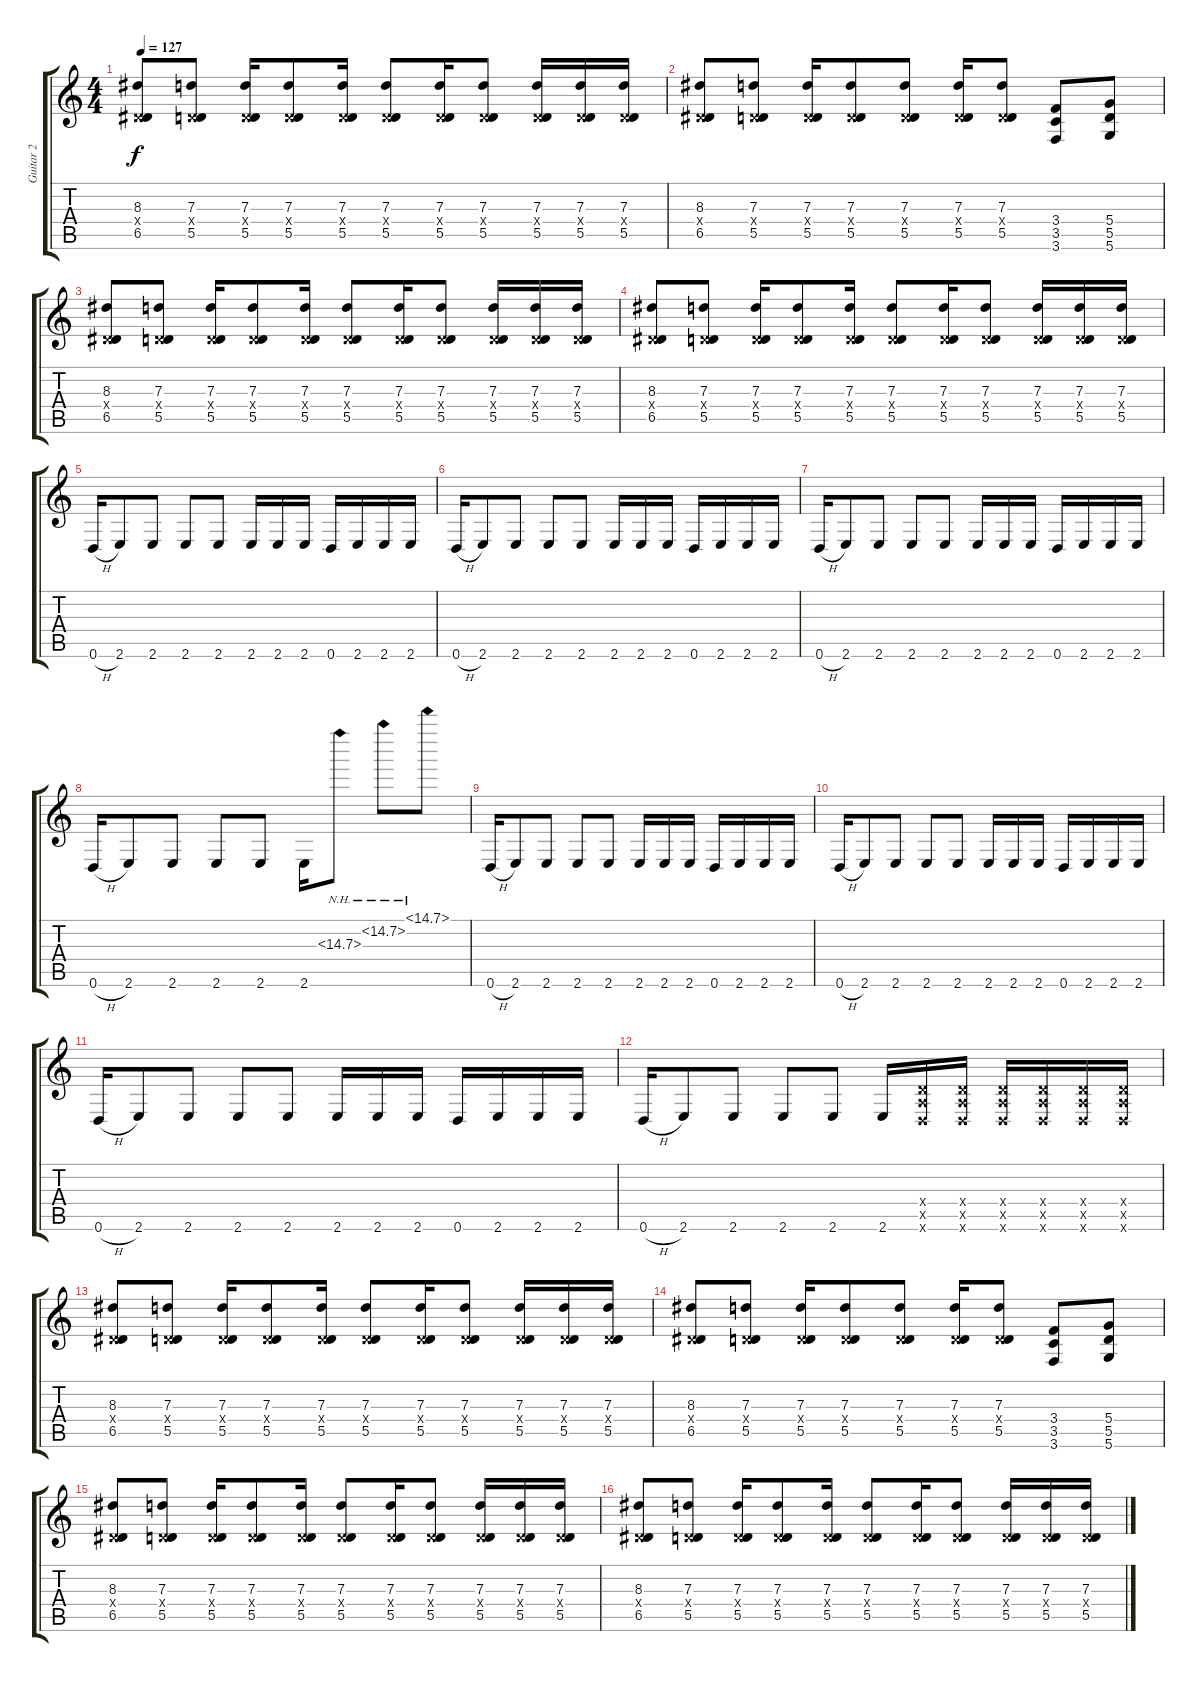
\track ("Guitar 2" "Guitar 2") {instrument overdrivenguitar}
\staff {score tabs}
\tuning (E4 B3 G3 D3 A2 D2) {hide}
\ts (4 4)
\tempo 127
\clef g2
\ks c
(8.3 0.4{x} 6.5).8{dy f} (7.3 0.4{x} 5.5).8 (7.3 0.4{x} 5.5).16 (7.3 0.4{x} 5.5).8 (7.3 0.4{x} 5.5).16 (7.3 0.4{x} 5.5).8 (7.3 0.4{x} 5.5).16 (7.3 0.4{x} 5.5).8 (7.3 0.4{x} 5.5).16 (7.3 0.4{x} 5.5).16 (7.3 0.4{x} 5.5).16 |
(8.3 0.4{x} 6.5).8 (7.3 0.4{x} 5.5).8 (7.3 0.4{x} 5.5).16 (7.3 0.4{x} 5.5).8 (7.3 0.4{x} 5.5).8 (7.3 0.4{x} 5.5).16 (7.3 0.4{x} 5.5).8 (3.4 3.5 3.6).8 (5.4 5.5 5.6).8 |
(8.3 0.4{x} 6.5).8 (7.3 0.4{x} 5.5).8 (7.3 0.4{x} 5.5).16 (7.3 0.4{x} 5.5).8 (7.3 0.4{x} 5.5).16 (7.3 0.4{x} 5.5).8 (7.3 0.4{x} 5.5).16 (7.3 0.4{x} 5.5).8 (7.3 0.4{x} 5.5).16 (7.3 0.4{x} 5.5).16 (7.3 0.4{x} 5.5).16 |
(8.3 0.4{x} 6.5).8 (7.3 0.4{x} 5.5).8 (7.3 0.4{x} 5.5).16 (7.3 0.4{x} 5.5).8 (7.3 0.4{x} 5.5).16 (7.3 0.4{x} 5.5).8 (7.3 0.4{x} 5.5).16 (7.3 0.4{x} 5.5).8 (7.3 0.4{x} 5.5).16 (7.3 0.4{x} 5.5).16 (7.3 0.4{x} 5.5).16 |
0.6{h}.16 2.6.8 2.6.8 2.6.8 2.6.8 2.6.16 2.6.16 2.6.16 0.6.16 2.6.16 2.6.16 2.6.16 |
0.6{h}.16 2.6.8 2.6.8 2.6.8 2.6.8 2.6.16 2.6.16 2.6.16 0.6.16 2.6.16 2.6.16 2.6.16 |
0.6{h}.16 2.6.8 2.6.8 2.6.8 2.6.8 2.6.16 2.6.16 2.6.16 0.6.16 2.6.16 2.6.16 2.6.16 |
0.6{h}.16 2.6.8 2.6.8 2.6.8 2.6.8 2.6.16 14.3{nh}.8 14.2{nh}.8 14.1{nh}.8 |
0.6{h}.16 2.6.8 2.6.8 2.6.8 2.6.8 2.6.16 2.6.16 2.6.16 0.6.16 2.6.16 2.6.16 2.6.16 |
0.6{h}.16 2.6.8 2.6.8 2.6.8 2.6.8 2.6.16 2.6.16 2.6.16 0.6.16 2.6.16 2.6.16 2.6.16 |
0.6{h}.16 2.6.8 2.6.8 2.6.8 2.6.8 2.6.16 2.6.16 2.6.16 0.6.16 2.6.16 2.6.16 2.6.16 |
0.6{h}.16 2.6.8 2.6.8 2.6.8 2.6.8 2.6.16 (0.4{x} 0.5{x} 0.6{x}).16 (0.4{x} 0.5{x} 0.6{x}).16 (0.4{x} 0.5{x} 0.6{x}).16 (0.4{x} 0.5{x} 0.6{x}).16 (0.4{x} 0.5{x} 0.6{x}).16 (0.4{x} 0.5{x} 0.6{x}).16 |
(8.3 0.4{x} 6.5).8 (7.3 0.4{x} 5.5).8 (7.3 0.4{x} 5.5).16 (7.3 0.4{x} 5.5).8 (7.3 0.4{x} 5.5).16 (7.3 0.4{x} 5.5).8 (7.3 0.4{x} 5.5).16 (7.3 0.4{x} 5.5).8 (7.3 0.4{x} 5.5).16 (7.3 0.4{x} 5.5).16 (7.3 0.4{x} 5.5).16 |
(8.3 0.4{x} 6.5).8 (7.3 0.4{x} 5.5).8 (7.3 0.4{x} 5.5).16 (7.3 0.4{x} 5.5).8 (7.3 0.4{x} 5.5).8 (7.3 0.4{x} 5.5).16 (7.3 0.4{x} 5.5).8 (3.4 3.5 3.6).8 (5.4 5.5 5.6).8 |
(8.3 0.4{x} 6.5).8 (7.3 0.4{x} 5.5).8 (7.3 0.4{x} 5.5).16 (7.3 0.4{x} 5.5).8 (7.3 0.4{x} 5.5).16 (7.3 0.4{x} 5.5).8 (7.3 0.4{x} 5.5).16 (7.3 0.4{x} 5.5).8 (7.3 0.4{x} 5.5).16 (7.3 0.4{x} 5.5).16 (7.3 0.4{x} 5.5).16 |
(8.3 0.4{x} 6.5).8 (7.3 0.4{x} 5.5).8 (7.3 0.4{x} 5.5).16 (7.3 0.4{x} 5.5).8 (7.3 0.4{x} 5.5).16 (7.3 0.4{x} 5.5).8 (7.3 0.4{x} 5.5).16 (7.3 0.4{x} 5.5).8 (7.3 0.4{x} 5.5).16 (7.3 0.4{x} 5.5).16 (7.3 0.4{x} 5.5).16
